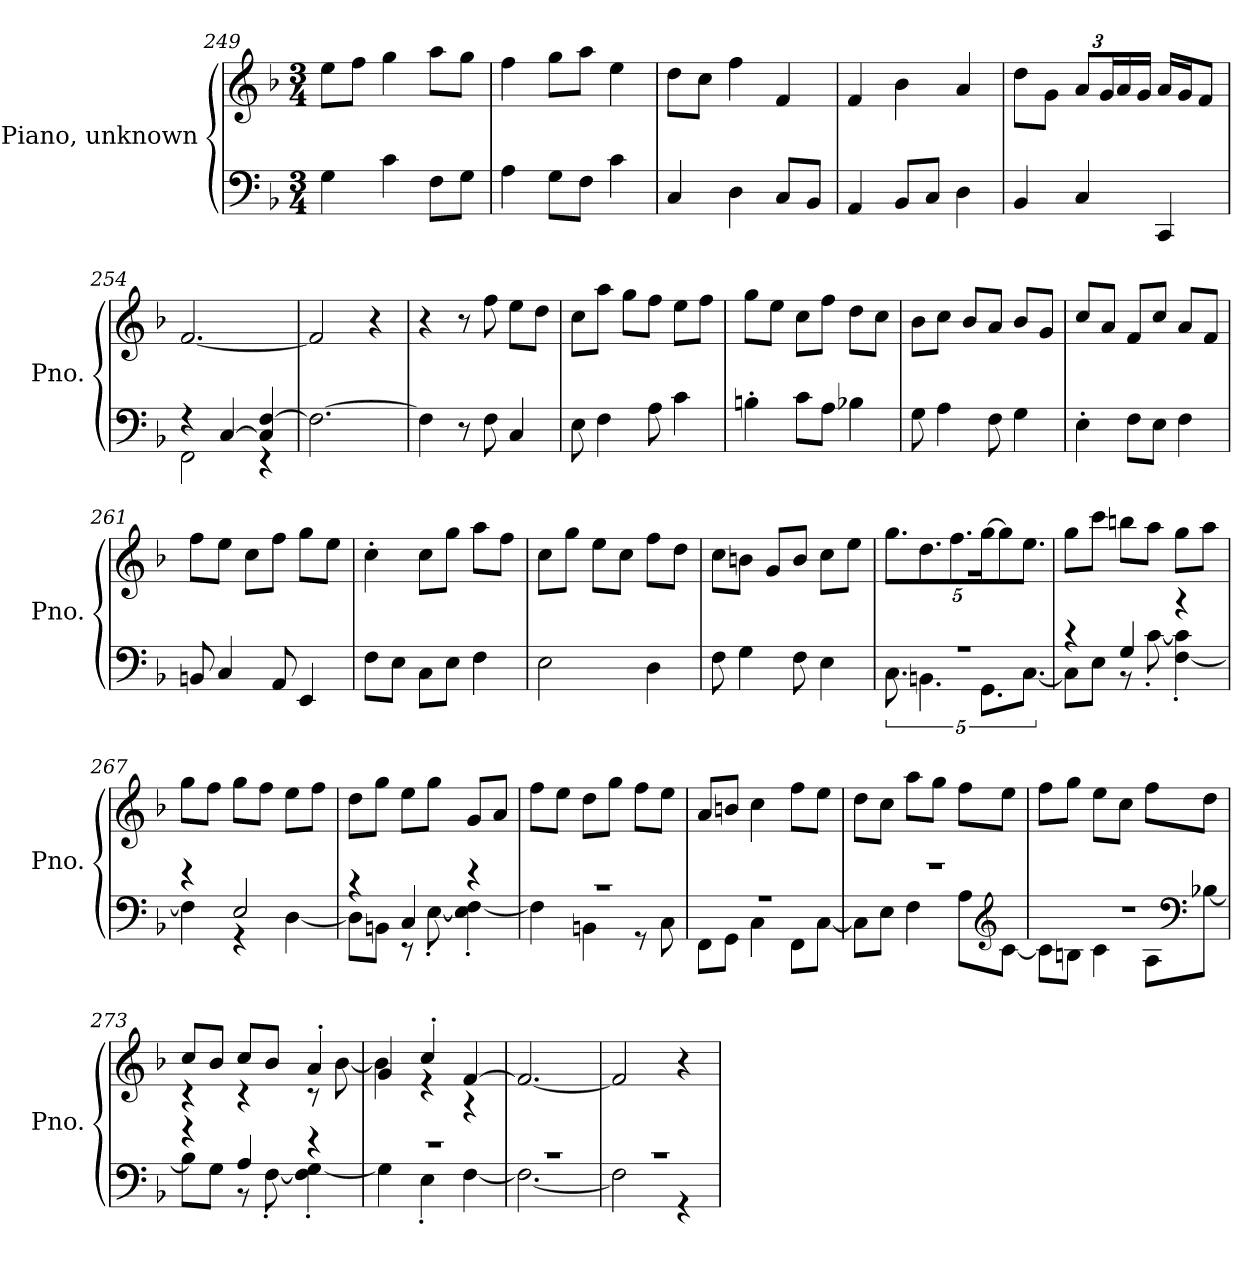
**kern	**kern
*part1	*part1
*staff2	*staff1
*I"Piano, unknown	*
*I'Pno.	*
*clefF4	*clefG2
*k[b-]	*k[b-]
*M3/4	*M3/4
=249	=249
4G\	8ee\L
.	8ff\J
4c\	4gg\
8F\L	8aa\L
8G\J	8gg\J
=250	=250
4A\	4ff\
8G\L	8gg\L
8F\J	8aa\J
4c\	4ee\
=251	=251
4C/	8dd\L
.	8cc\J
4D\	4ff\
8C/L	4f/
8BB-/J	.
=252	=252
4AA/	4f/
8BB-/L	4b-\
8C/J	.
4D\	4a/
!!LO:LB:g=z
=253	=253
4BB-/	8dd\L
.	8g\J
*	*Xbrackettup
4C/	12a/L
.	24g/L
.	16a/
.	16g/JJ
4CC/	16a/LL
.	16g/J
.	8f/J
=254	=254
*^	*
4r	2FF\	[2.f/
[4C/	.	.
4C/] [4F/	4r	.
*v	*v	*
=255	=255
2.F\_	2f/]
.	4r
=256	=256
4F\]	4r
8r	8r
8F\	8ff\
4C/	8ee\L
.	8dd\J
=257	=257
8E\	8cc\L
4F\	8aa\J
.	8gg\L
8A\	8ff\J
4c\	8ee\L
.	8ff\J
=258	=258
4Bn'\	8gg\L
.	8ee\J
8c\L	8cc\L
8A\J	8ff\J
4B-X\	8dd\L
.	8cc\J
=259	=259
8G\	8b-\L
4A\	8cc\J
.	8b-/L
8F\	8a/J
4G\	8b-/L
.	8g/J
!!LO:LB:g=z
=260	=260
4E'\	8cc/L
.	8a/J
8F\L	8f/L
8E\J	8cc/J
4F\	8a/L
.	8f/J
=261	=261
8BBn/	8ff\L
4C/	8ee\J
.	8cc\L
8AA/	8ff\J
4EE/	8gg\L
.	8ee\J
=262	=262
8F\L	4cc'\
8E\J	.
8C\L	8cc\L
8E\J	8gg\J
4F\	8aa\L
.	8ff\J
=263	=263
2E\	8cc\L
.	8gg\J
.	8ee\L
.	8cc\J
4D\	8ff\L
.	8dd\J
=264	=264
8F\	8cc\L
4G\	8bn\J
.	8g/L
8F\	8b/J
4E\	8cc\L
.	8ee\J
=265	=265
*^	*
2.r	10.C\	10.gg\L
.	5.BBn\	10.dd\
.	.	10.ff\
.	10.GG\L	[20gg\
.	.	10gg\]
.	[10.C\J	10.ee\J
!!LO:PB:g=z
=266	=266	=266
4r	8C\L]	8gg\L
.	8E\J	8ccc\J
4G/	8r	8bbn\L
.	[8c'\	8aa\J
4r	[4F\' 4c\]'	8gg\L
.	.	8aa\J
=267	=267	=267
4r	4F\]	8gg\L
.	.	8ff\J
2E/	4r	8gg\L
.	.	8ff\J
.	[4D\	8ee\L
.	.	8ff\J
=268	=268	=268
4r	8D\L]	8dd\L
.	8BBn\J	8gg\J
4C/	8r	8ee\L
.	[8E'\	8gg\J
4r	4E\]' [4F\'	8g/L
.	.	8a/J
=269	=269	=269
2.r	4F\]	8ff\L
.	.	8ee\J
.	4BBn\	8dd\L
.	.	8gg\J
.	8r	8ff\L
.	8C\	8ee\J
=270	=270	=270
2.r	8FF\L	8a/L
.	8GG\J	8bn/J
.	4C\	4cc\
.	8FF\L	8ff\L
.	[8C\J	8ee\J
!!LO:LB:g=z
=271	=271	=271
2.r	8C\L]	8dd\L
.	8E\J	8cc\J
.	4F\	8aa\L
.	.	8gg\J
.	8A\L	8ff\L
*clefG2	*	*
.	[8c\J	8ee\J
=272	=272	=272
2.r	8c\L]	8ff\L
.	8Bn\J	8gg\J
.	4c\	8ee\L
.	.	8cc\J
.	8A\L	8ff\L
*clefF4	*	*
.	[8B-X\J	8dd\J
=273	=273	=273
*	*	*^
4r	8B-\L]	8cc/L	4r
.	8G\J	8b-/J	.
4A/	8r	8cc/L	4r
.	[8F'\	8b-/J	.
4r	4F\]' [4G\'	4a'/	8r
.	.	.	[8b-\
=274	=274	=274	=274
2.r	4G\]	4g/	4b-\]
.	4E'\	4cc'/	4r
.	[4F\	[4f/	4r
*	*	*v	*v
=275	=275	=275
2.r	2.F\_	2.f/_
=276	=276	=276
2.r	2F\]	2f/]
.	4r	4r
*v	*v	*
=	=
*-	*-
